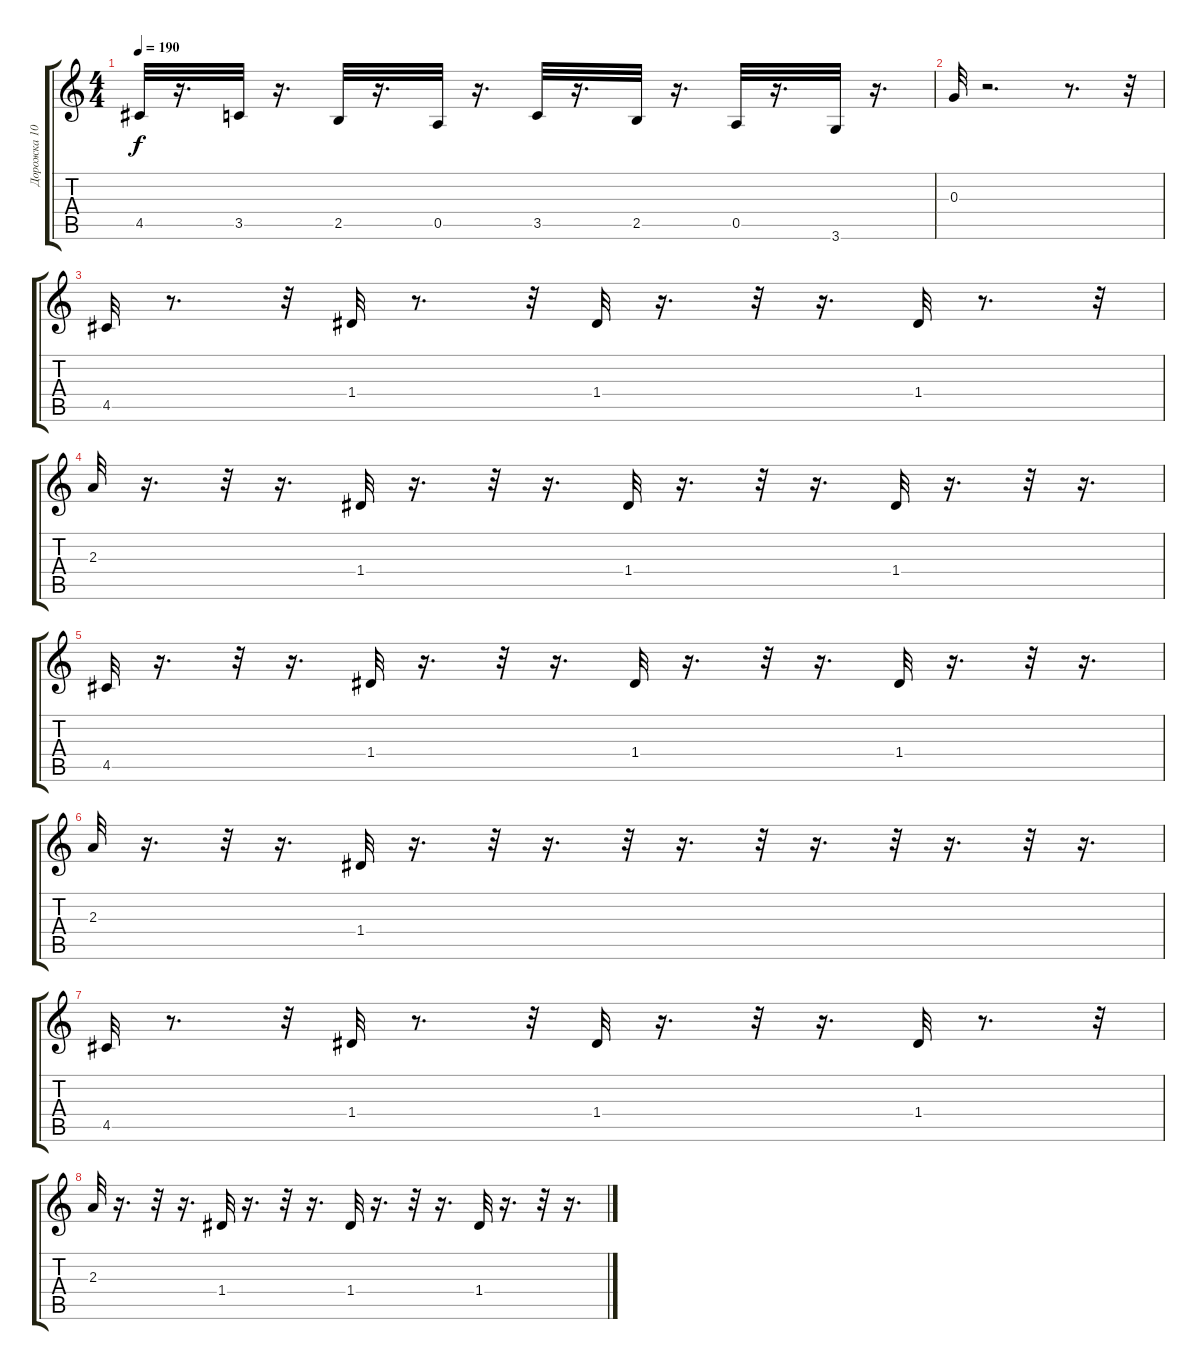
\track ("Дорожка 10" "Дорожка 10") {instrument acousticguitarnylon}
\staff {score tabs}
\tuning (E4 B3 G3 D3 A2 E2) {hide}
\ts (4 4)
\tempo 190
\clef g2
\ks c
4.5.32{dy f} r.16{d} 3.5.32 r.16{d} 2.5.32 r.16{d} 0.5.32 r.16{d} 3.5.32 r.16{d} 2.5.32 r.16{d} 0.5.32 r.16{d} 3.6.32 r.16{d} |
0.3.32 r.2{d} r.8{d} r.32 |
4.5.32 r.8{d} r.32 1.4.32 r.8{d} r.32 1.4.32 r.16{d} r.32 r.16{d} 1.4.32 r.8{d} r.32 |
2.3.32 r.16{d} r.32 r.16{d} 1.4.32 r.16{d} r.32 r.16{d} 1.4.32 r.16{d} r.32 r.16{d} 1.4.32 r.16{d} r.32 r.16{d} |
4.5.32 r.16{d} r.32 r.16{d} 1.4.32 r.16{d} r.32 r.16{d} 1.4.32 r.16{d} r.32 r.16{d} 1.4.32 r.16{d} r.32 r.16{d} |
2.3.32 r.16{d} r.32 r.16{d} 1.4.32 r.16{d} r.32 r.16{d} r.32 r.16{d} r.32 r.16{d} r.32 r.16{d} r.32 r.16{d} |
4.5.32 r.8{d} r.32 1.4.32 r.8{d} r.32 1.4.32 r.16{d} r.32 r.16{d} 1.4.32 r.8{d} r.32 |
2.3.32 r.16{d} r.32 r.16{d} 1.4.32 r.16{d} r.32 r.16{d} 1.4.32 r.16{d} r.32 r.16{d} 1.4.32 r.16{d} r.32 r.16{d}
